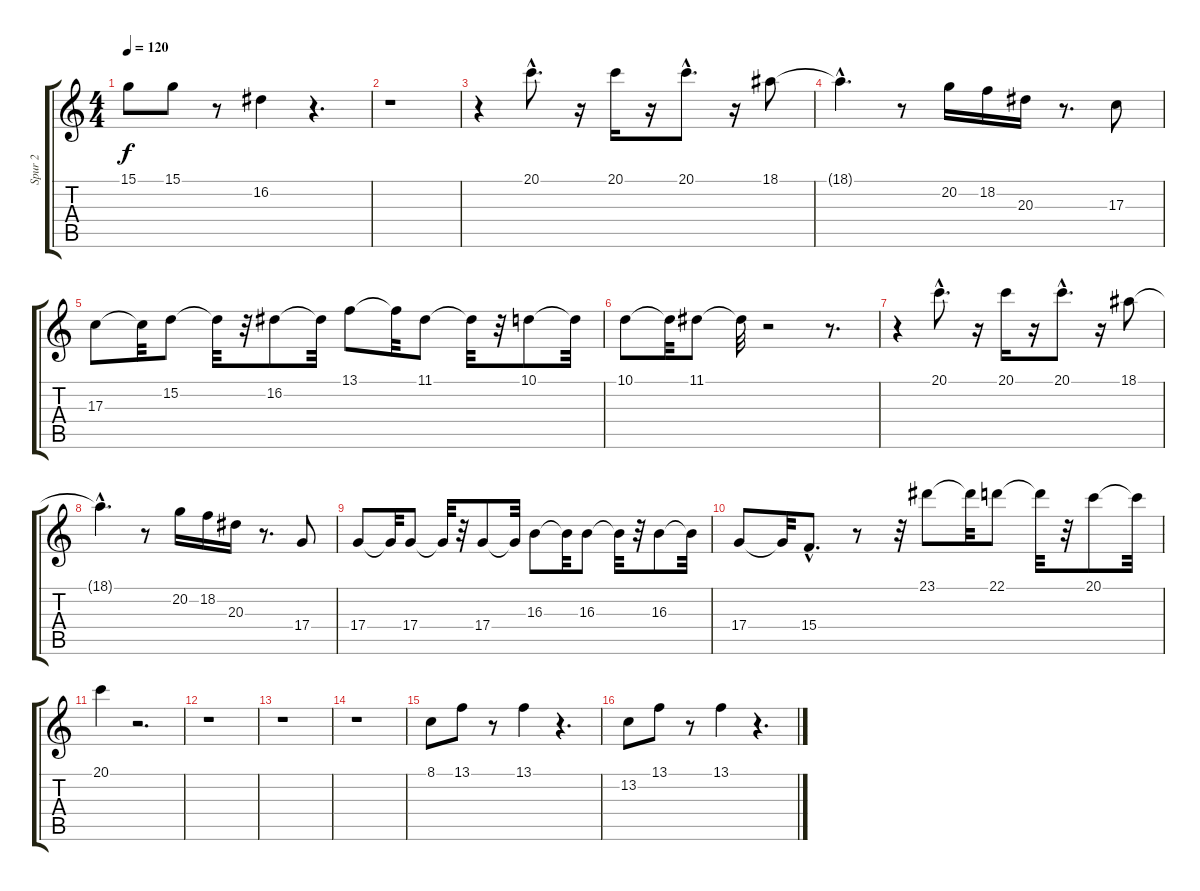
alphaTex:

\track ("Spur 2" "Spur 2") {instrument blownbottle}
\staff {score tabs}
\tuning (E4 B3 G3 D3 A2 E2) {hide}
\ts (4 4)
\tempo 120
\clef g2
\ks c
15.1.8{dy f} 15.1.8 r.8 16.2.4 r.4{d} |
r.1 |
r.4 20.1{hac}.8{d} r.16 20.1.16 r.16 20.1{hac}.8{d} r.16 18.1.8 |
18.1{hac t}.4{d} r.8 20.2.16 18.2.16 20.3.16 r.8{d} 17.3.8 |
17.3.8 17.3{t}.32 15.2.8 15.2{t}.32 r.32 16.2.8 16.2{t}.32 13.1.8 13.1{t}.32 11.1.8 11.1{t}.32 r.32 10.1.8 10.1{t}.32 |
10.1.8 10.1{t}.32 11.1.8 11.1{t}.32 r.2 r.8{d} |
r.4 20.1{hac}.8{d} r.16 20.1.16 r.16 20.1{hac}.8{d} r.16 18.1.8 |
18.1{hac t}.4{d} r.8 20.2.16 18.2.16 20.3.16 r.8{d} 17.4.8 |
17.4.8 17.4{t}.32 17.4.8 17.4{t}.32 r.32 17.4.8 17.4{t}.32 16.3.8 16.3{t}.32 16.3.8 16.3{t}.32 r.32 16.3.8 16.3{t}.32 |
17.4.8 17.4{t}.32 15.4{hac}.8{d} r.8 r.32 23.1.8 23.1{t}.32 22.1.8 22.1{t}.32 r.32 20.1.8 20.1{t}.32 |
20.1.4 r.2{d} |
r.1 |
r.1 |
r.1 |
8.1.8 13.1.8 r.8 13.1.4 r.4{d} |
13.2.8 13.1.8 r.8 13.1.4 r.4{d}
